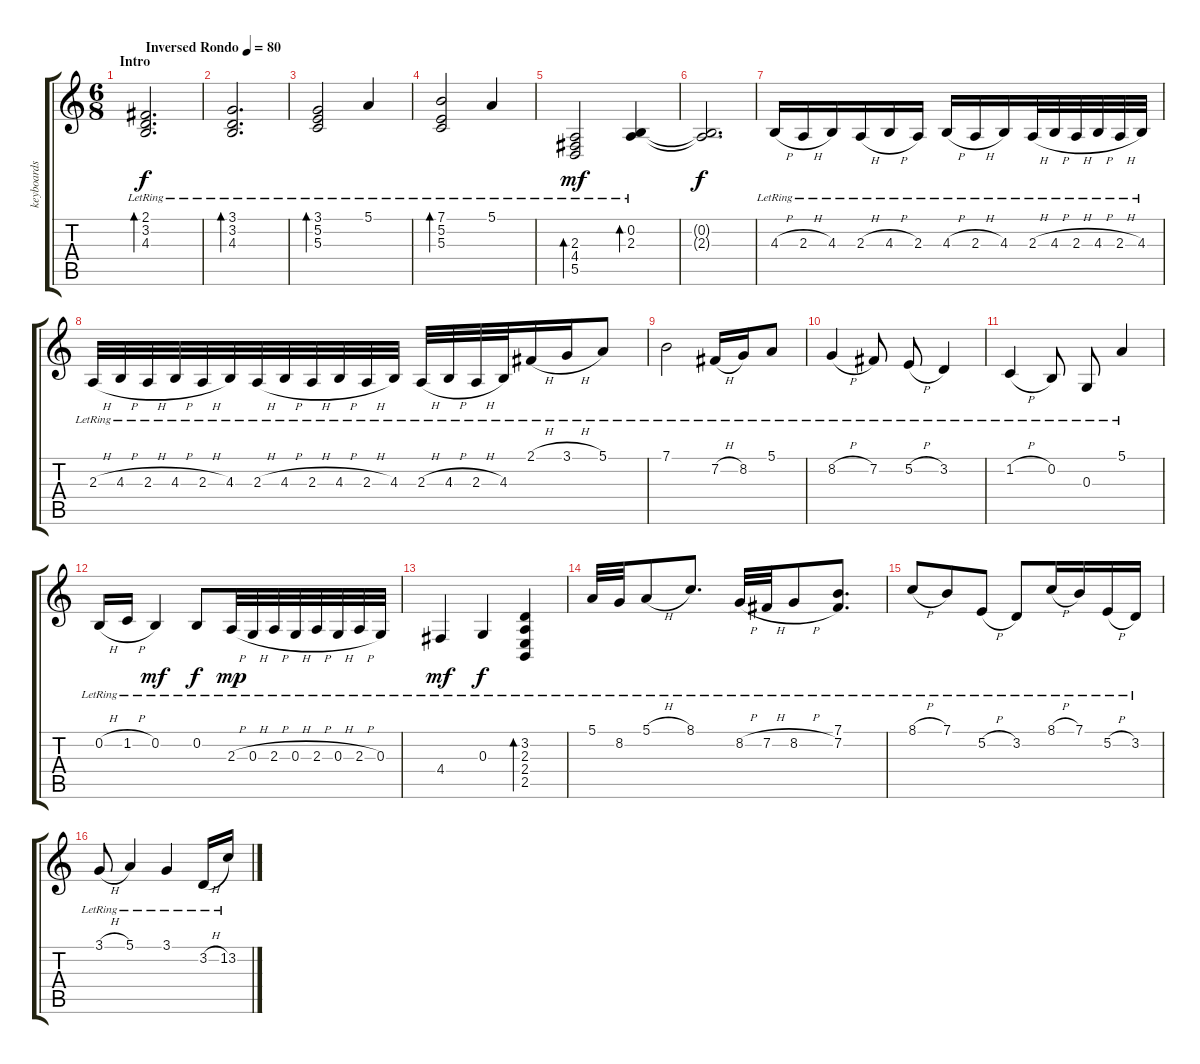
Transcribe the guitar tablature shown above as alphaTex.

\track ("keyboards 2" "keyboards ") {instrument harpsichord}
\staff {score tabs}
\tuning (E4 B3 G3 D3 A2 E2) {hide}
\ts (6 8)
\section ("" "Intro")
\tempo (80 "Inversed Rondo")
\clef g2
\ks c
(2.1{lr} 3.2{lr} 4.3{lr}).2{d bd 240 dy f instrument harpsichord} |
(3.1{lr} 3.2{lr} 4.3{lr}).2{d bd 240} |
(3.1{lr} 5.2{lr} 5.3{lr}).2{bd 240} 5.1{lr}.4 |
(7.1{lr} 5.2{lr} 5.3{lr}).2{bd 240} 5.1{lr}.4 |
(2.3 4.4{lr} 5.5{lr}).2{bd 120 dy mf} (0.2{lr} 2.3{lr}).4{bd 120} |
(0.2{t} 2.3{t}).2{d dy f} |
4.3{h lr}.16 2.3{h lr}.16 4.3{lr}.16 2.3{h lr}.16 4.3{h lr}.16 2.3{lr}.16 4.3{h lr}.16 2.3{h lr}.16 4.3{lr}.16 2.3{h lr}.32 4.3{h lr}.32 2.3{h lr}.32 4.3{h lr}.32 2.3{h lr}.32 4.3{lr}.32 |
2.3{h lr}.32 4.3{h lr}.32 2.3{h lr}.32 4.3{h lr}.32 2.3{h lr}.32 4.3{lr}.32 2.3{h lr}.32 4.3{h lr}.32 2.3{h lr}.32 4.3{h lr}.32 2.3{h lr}.32 4.3{lr}.32 2.3{h lr}.32 4.3{h lr}.32 2.3{h lr}.32 4.3{lr}.32 2.1{h lr}.16 3.1{h lr}.16 5.1{lr}.8 |
7.1{lr}.2 7.2{h lr}.16 8.2{lr}.16 5.1{lr}.8 |
8.2{h lr}.4 7.2{lr}.8 5.2{h lr}.8 3.2{lr}.4 |
1.2{h lr}.4 0.2{lr}.8 0.3{lr}.8 5.1{lr}.4 |
0.2{h lr}.16 1.2{h lr}.16 0.2{lr}.4{dy mf} 0.2{lr}.8{dy f} 2.3{h lr}.32{dy mp} 0.3{h lr}.32 2.3{h lr}.32 0.3{h lr}.32 2.3{h lr}.32 0.3{h lr}.32 2.3{h lr}.32 0.3{lr}.32 |
4.4{lr}.4{dy mf} 0.3{lr}.4{dy f} (3.2{lr} 2.3{lr} 2.4{lr} 2.5{lr}).4{bd 120} |
5.1{lr}.32 8.2{lr}.32 5.1{h lr}.8 8.1{lr}.8{d} 8.2{h lr}.32 7.2{h lr}.32 8.2{h lr}.8 (7.1{lr} 7.2{lr}).8{d} |
8.1{h lr}.8 7.1{lr}.8 5.2{h lr}.8 3.2{lr}.8 8.1{h lr}.16 7.1{lr}.16 5.2{h lr}.16 3.2{lr}.16 |
3.1{h lr}.8 5.1{lr}.4 3.1{lr}.4 3.2{h lr}.16 13.2{lr}.16
